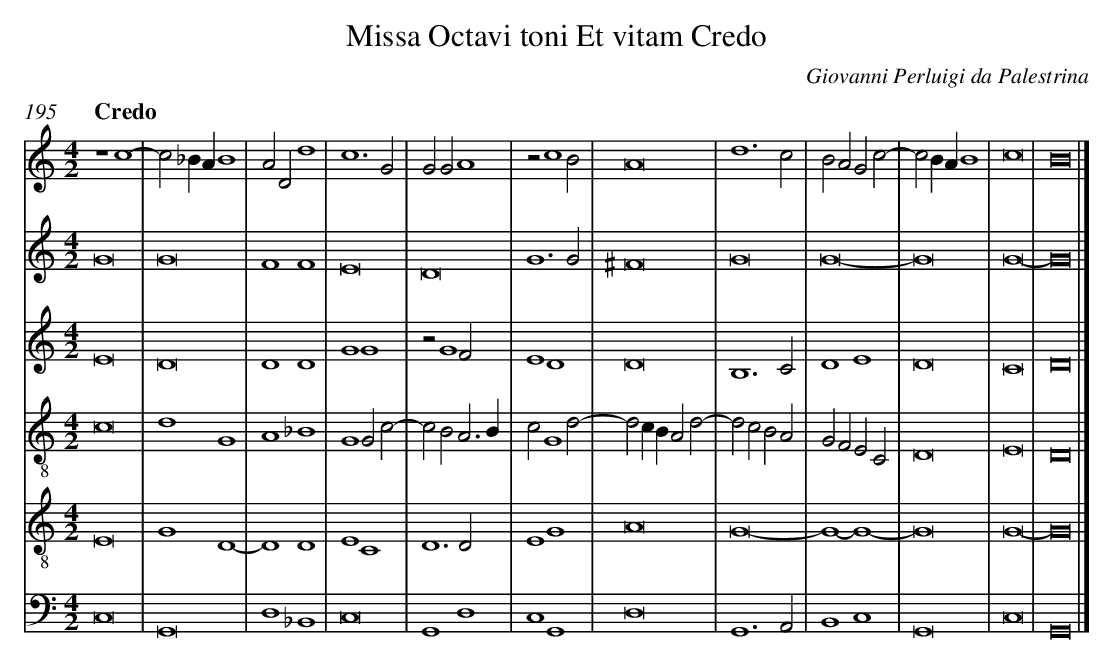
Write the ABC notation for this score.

X:1
T: Missa Octavi toni Et vitam Credo
C: Giovanni Perluigi da Palestrina
L: 1/4
M: 4/2
Q: "Credo"
V: 1 clef=treble
V: 2 clef=treble
V: 3 clef=treble
V: 4 clef=treble-8
V: 5 clef=treble-8
V: 6 clef=bass
K: C
[V:1] z4c4- |
[V:2] G8 |
[V:3] E8 |
[V:4] c8 |
[V:5] E8 |
[V:6] C,8 |
[V:1] c2_BAB4 |
[V:2] G8 |
[V:3] D8 |
[V:4] d4G4 |
[V:5] G4D4- |
[V:6] G,,8 |
[V:1] A2D2d4 |
[V:2] F4F4 |
[V:3] D4D4 |
[V:4] A4_B4 |
[V:5] D4D4 |
[V:6] D,4_B,,4 |
[V:1] c6G2 |
[V:2] E8 |
[V:3] G4G4 |
[V:4] G4G2c2- |
[V:5] E4C4 |
[V:6] C,8 |
[V:1] G2G2A4 |
[V:2] D8 |
[V:3] z2G4F2 |
[V:4] c2B2A3B |
[V:5] D6D2 |
[V:6] G,,4D,4 |
[V:1] z2c4B2 |
[V:2] G6G2 |
[V:3] E4D4 |
[V:4] c2G4d2- |
[V:5] E4G4 |
[V:6] C,4G,,4 |
[V:1] A8 |
[V:2] ^F8 |
[V:3] D8 |
[V:4] d2cBA2d2- |
[V:5] A8 |
[V:6] D,8 |
[V:1] d6c2 |
[V:2] G8 |
[V:3] B,6C2 |
[V:4] d2c2B2A2 |
[V:5] G8- |
[V:6] G,,6A,,2 |
[V:1] B2A2G2c2- |
[V:2] G8- |
[V:3] D4E4 |
[V:4] G2F2E2C2 |
[V:5] G4-G4- |
[V:6] B,,4C,4 |
[V:1] c2BAB4 |
[V:2] G8 |
[V:3] D8 |
[V:4] D8 |
[V:5] G8 |
[V:6] G,,8 |
[V:1] c8 |
[V:2] G8- |
[V:3] C8 |
[V:4] E8 |
[V:5] G8- |
[V:6] C,8 |
[V:1] B8 |]
[V:2] G8 |]
[V:3] D8 |]
[V:4] D8 |]
[V:5] G8 |]
[V:6] G,,8 |]
